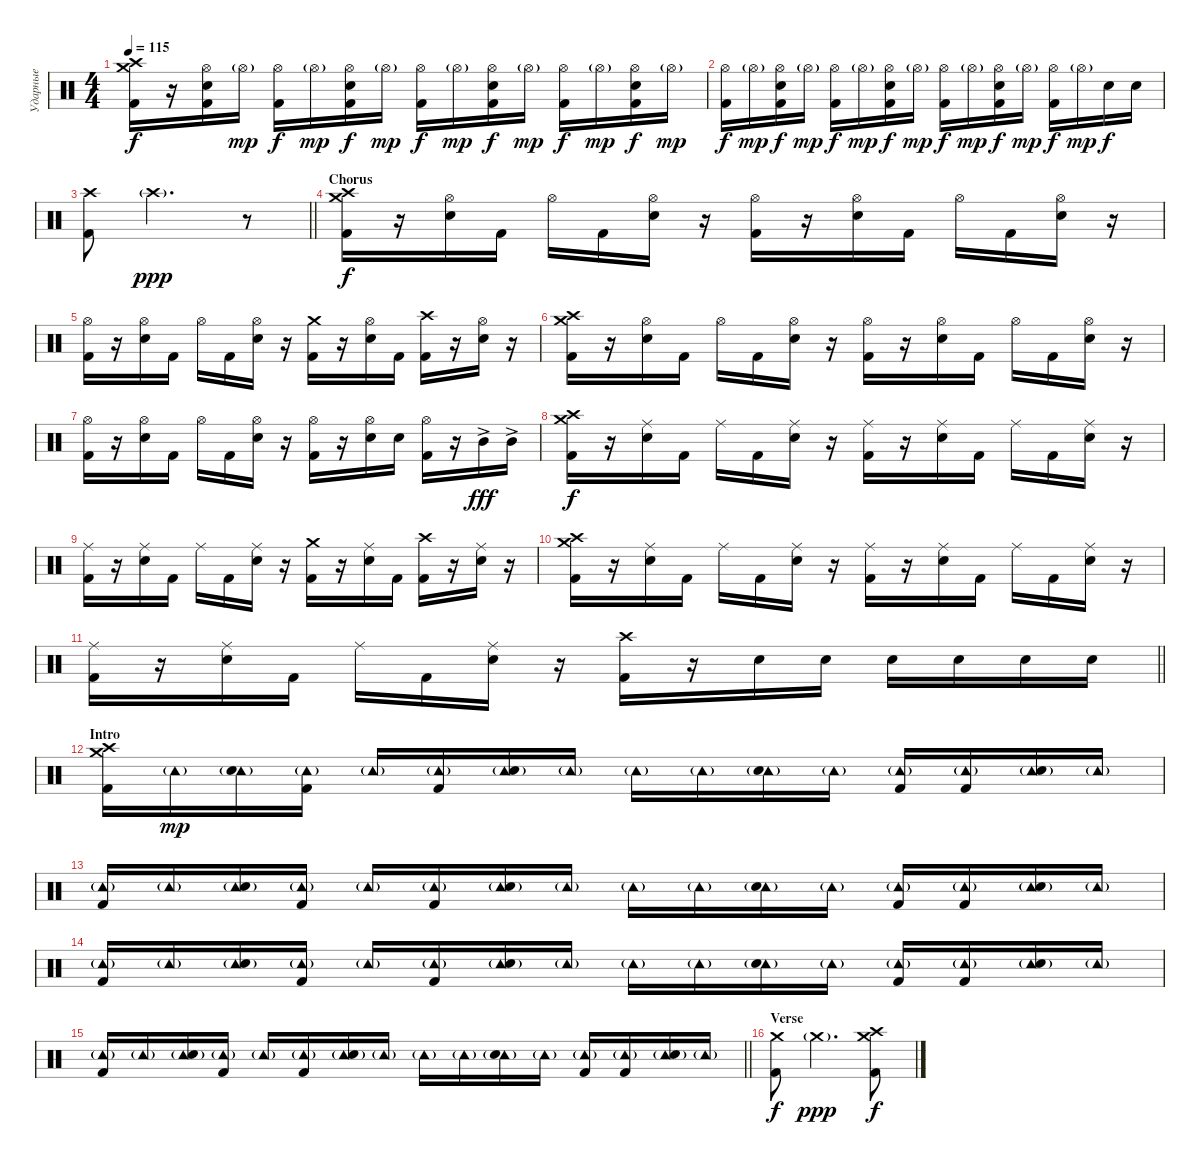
\track ("Ударные" "Ударные") {instrument percussion}
\staff {score}
\articulation defaults
\ts (4 4)
\tempo 115
\clef neutral
\ks c
("Crash high (hit)" "Crash medium (hit)" "Kick (hit) 2").16{dy f} r.16 ("Hi-Hat (open)" "Electric Snare (hit)" "Kick (hit) 2").16 "Hi-Hat (open)"{g}.16{dy mp} ("Hi-Hat (open)" "Kick (hit) 2").16{dy f} "Hi-Hat (open)"{g}.16{dy mp} ("Hi-Hat (open)" "Electric Snare (hit)" "Kick (hit) 2").16{dy f} "Hi-Hat (open)"{g}.16{dy mp} ("Hi-Hat (open)" "Kick (hit) 2").16{dy f} "Hi-Hat (open)"{g}.16{dy mp} ("Hi-Hat (open)" "Electric Snare (hit)" "Kick (hit) 2").16{dy f} "Hi-Hat (open)"{g}.16{dy mp} ("Hi-Hat (open)" "Kick (hit) 2").16{dy f} "Hi-Hat (open)"{g}.16{dy mp} ("Hi-Hat (open)" "Electric Snare (hit)" "Kick (hit) 2").16{dy f} "Hi-Hat (open)"{g}.16{dy mp} |
("Hi-Hat (open)" "Kick (hit) 2").16{dy f} "Hi-Hat (open)"{g}.16{dy mp} ("Hi-Hat (open)" "Electric Snare (hit)" "Kick (hit) 2").16{dy f} "Hi-Hat (open)"{g}.16{dy mp} ("Hi-Hat (open)" "Kick (hit) 2").16{dy f} "Hi-Hat (open)"{g}.16{dy mp} ("Hi-Hat (open)" "Electric Snare (hit)" "Kick (hit) 2").16{dy f} "Hi-Hat (open)"{g}.16{dy mp} ("Hi-Hat (open)" "Kick (hit) 2").16{dy f} "Hi-Hat (open)"{g}.16{dy mp} ("Hi-Hat (open)" "Electric Snare (hit)" "Kick (hit) 2").16{dy f} "Hi-Hat (open)"{g}.16{dy mp} ("Hi-Hat (open)" "Kick (hit) 2").16{dy f} "Hi-Hat (open)"{g}.16{dy mp} "Electric Snare (hit)".16{dy f} "Electric Snare (hit)".16 |
\barLineRight lightlight
("Crash high (hit)" "Kick (hit) 2").8 "Crash high (hit)"{g}.2{d dy ppp} r.8 |
\section ("" "Chorus")
("Crash high (hit)" "Crash medium (hit)" "Kick (hit) 2").16{dy f} r.16 ("Hi-Hat (open)" "Electric Snare (hit)").16 "Kick (hit) 2".16 "Hi-Hat (open)".16 "Kick (hit) 2".16 ("Hi-Hat (open)" "Electric Snare (hit)").16 r.16 ("Hi-Hat (open)" "Kick (hit) 2").16 r.16 ("Hi-Hat (open)" "Electric Snare (hit)").16 "Kick (hit) 2".16 "Hi-Hat (open)".16 "Kick (hit) 2".16 ("Hi-Hat (open)" "Electric Snare (hit)").16 r.16 |
("Hi-Hat (open)" "Kick (hit) 2").16 r.16 ("Hi-Hat (open)" "Electric Snare (hit)").16 "Kick (hit) 2".16 "Hi-Hat (open)".16 "Kick (hit) 2".16 ("Hi-Hat (open)" "Electric Snare (hit)").16 r.16 ("Crash medium (hit)" "Kick (hit) 2").16 r.16 ("Hi-Hat (open)" "Electric Snare (hit)").16 "Kick (hit) 2".16 ("Crash high (hit)" "Kick (hit) 2").16 r.16 ("Hi-Hat (open)" "Electric Snare (hit)").16 r.16 |
("Crash high (hit)" "Crash medium (hit)" "Kick (hit) 2").16 r.16 ("Hi-Hat (open)" "Electric Snare (hit)").16 "Kick (hit) 2".16 "Hi-Hat (open)".16 "Kick (hit) 2".16 ("Hi-Hat (open)" "Electric Snare (hit)").16 r.16 ("Hi-Hat (open)" "Kick (hit) 2").16 r.16 ("Hi-Hat (open)" "Electric Snare (hit)").16 "Kick (hit) 2".16 "Hi-Hat (open)".16 "Kick (hit) 2".16 ("Hi-Hat (open)" "Electric Snare (hit)").16 r.16 |
("Hi-Hat (open)" "Kick (hit) 2").16 r.16 ("Hi-Hat (open)" "Electric Snare (hit)").16 "Kick (hit) 2".16 "Hi-Hat (open)".16 "Kick (hit) 2".16 ("Hi-Hat (open)" "Electric Snare (hit)").16 r.16 ("Hi-Hat (open)" "Kick (hit) 2").16 r.16 ("Hi-Hat (open)" "Electric Snare (hit)").16 "Electric Snare (hit)".16 ("Hi-Hat (open)" "Kick (hit) 2").16 r.16 "Mid Tom (hit)"{ac}.16{dy fff} "Mid Tom (hit)"{ac}.16 |
("Crash high (hit)" "Crash medium (hit)" "Kick (hit) 2").16{dy f} r.16 ("Ride (middle)" "Electric Snare (hit)").16 "Kick (hit) 2".16 "Ride (middle)".16 "Kick (hit) 2".16 ("Ride (middle)" "Electric Snare (hit)").16 r.16 ("Ride (middle)" "Kick (hit) 2").16 r.16 ("Ride (middle)" "Electric Snare (hit)").16 "Kick (hit) 2".16 "Ride (middle)".16 "Kick (hit) 2".16 ("Ride (middle)" "Electric Snare (hit)").16 r.16 |
("Ride (middle)" "Kick (hit) 2").16 r.16 ("Ride (middle)" "Electric Snare (hit)").16 "Kick (hit) 2".16 "Ride (middle)".16 "Kick (hit) 2".16 ("Ride (middle)" "Electric Snare (hit)").16 r.16 ("Crash medium (hit)" "Kick (hit) 2").16 r.16 ("Ride (middle)" "Electric Snare (hit)").16 "Kick (hit) 2".16 ("Crash high (hit)" "Kick (hit) 2").16 r.16 ("Ride (middle)" "Electric Snare (hit)").16 r.16 |
("Crash high (hit)" "Crash medium (hit)" "Kick (hit) 2").16 r.16 ("Ride (middle)" "Electric Snare (hit)").16 "Kick (hit) 2".16 "Ride (middle)".16 "Kick (hit) 2".16 ("Ride (middle)" "Electric Snare (hit)").16 r.16 ("Ride (middle)" "Kick (hit) 2").16 r.16 ("Ride (middle)" "Electric Snare (hit)").16 "Kick (hit) 2".16 "Ride (middle)".16 "Kick (hit) 2".16 ("Ride (middle)" "Electric Snare (hit)").16 r.16 |
\barLineRight lightlight
("Ride (middle)" "Kick (hit) 2").16 r.16 ("Ride (middle)" "Electric Snare (hit)").16 "Kick (hit) 2".16 "Ride (middle)".16 "Kick (hit) 2".16 ("Ride (middle)" "Electric Snare (hit)").16 r.16 ("Crash high (hit)" "Kick (hit) 2").16 r.16 "Electric Snare (hit)".16 "Electric Snare (hit)".16 "Electric Snare (hit)".16 "Electric Snare (hit)".16 "Electric Snare (hit)".16 "Electric Snare (hit)".16 |
\section ("" "Intro")
("Crash high (hit)" "Crash medium (hit)" "Kick (hit) 2").16 "Tambourine (hit)"{g}.16{dy mp} ("Tambourine (hit)"{g} "Electric Snare (hit)").16 ("Tambourine (hit)"{g} "Kick (hit) 2").16 "Tambourine (hit)"{g}.16 ("Tambourine (hit)"{g} "Kick (hit) 2").16 ("Tambourine (hit)"{g} "Electric Snare (hit)").16 "Tambourine (hit)"{g}.16 "Tambourine (hit)"{g}.16 "Tambourine (hit)"{g}.16 ("Tambourine (hit)"{g} "Electric Snare (hit)").16 "Tambourine (hit)"{g}.16 ("Tambourine (hit)"{g} "Kick (hit) 2").16 ("Tambourine (hit)"{g} "Kick (hit) 2").16 ("Tambourine (hit)"{g} "Electric Snare (hit)").16 "Tambourine (hit)"{g}.16 |
("Tambourine (hit)"{g} "Kick (hit) 2").16 "Tambourine (hit)"{g}.16 ("Tambourine (hit)"{g} "Electric Snare (hit)").16 ("Tambourine (hit)"{g} "Kick (hit) 2").16 "Tambourine (hit)"{g}.16 ("Tambourine (hit)"{g} "Kick (hit) 2").16 ("Tambourine (hit)"{g} "Electric Snare (hit)").16 "Tambourine (hit)"{g}.16 "Tambourine (hit)"{g}.16 "Tambourine (hit)"{g}.16 ("Tambourine (hit)"{g} "Electric Snare (hit)").16 "Tambourine (hit)"{g}.16 ("Tambourine (hit)"{g} "Kick (hit) 2").16 ("Tambourine (hit)"{g} "Kick (hit) 2").16 ("Tambourine (hit)"{g} "Electric Snare (hit)").16 "Tambourine (hit)"{g}.16 |
("Tambourine (hit)"{g} "Kick (hit) 2").16 "Tambourine (hit)"{g}.16 ("Tambourine (hit)"{g} "Electric Snare (hit)").16 ("Tambourine (hit)"{g} "Kick (hit) 2").16 "Tambourine (hit)"{g}.16 ("Tambourine (hit)"{g} "Kick (hit) 2").16 ("Tambourine (hit)"{g} "Electric Snare (hit)").16 "Tambourine (hit)"{g}.16 "Tambourine (hit)"{g}.16 "Tambourine (hit)"{g}.16 ("Tambourine (hit)"{g} "Electric Snare (hit)").16 "Tambourine (hit)"{g}.16 ("Tambourine (hit)"{g} "Kick (hit) 2").16 ("Tambourine (hit)"{g} "Kick (hit) 2").16 ("Tambourine (hit)"{g} "Electric Snare (hit)").16 "Tambourine (hit)"{g}.16 |
\barLineRight lightlight
("Tambourine (hit)"{g} "Kick (hit) 2").16 "Tambourine (hit)"{g}.16 ("Tambourine (hit)"{g} "Electric Snare (hit)").16 ("Tambourine (hit)"{g} "Kick (hit) 2").16 "Tambourine (hit)"{g}.16 ("Tambourine (hit)"{g} "Kick (hit) 2").16 ("Tambourine (hit)"{g} "Electric Snare (hit)").16 "Tambourine (hit)"{g}.16 "Tambourine (hit)"{g}.16 "Tambourine (hit)"{g}.16 ("Tambourine (hit)"{g} "Electric Snare (hit)").16 "Tambourine (hit)"{g}.16 ("Tambourine (hit)"{g} "Kick (hit) 2").16 ("Tambourine (hit)"{g} "Kick (hit) 2").16 ("Tambourine (hit)"{g} "Electric Snare (hit)").16 "Tambourine (hit)"{g}.16 |
\section ("" "Verse")
("Crash medium (hit)" "Kick (hit) 2").8{dy f} "Crash medium (hit)"{g}.2{d dy ppp} ("Crash medium (hit)" "Crash high (hit)" "Kick (hit) 2").8{dy f}
